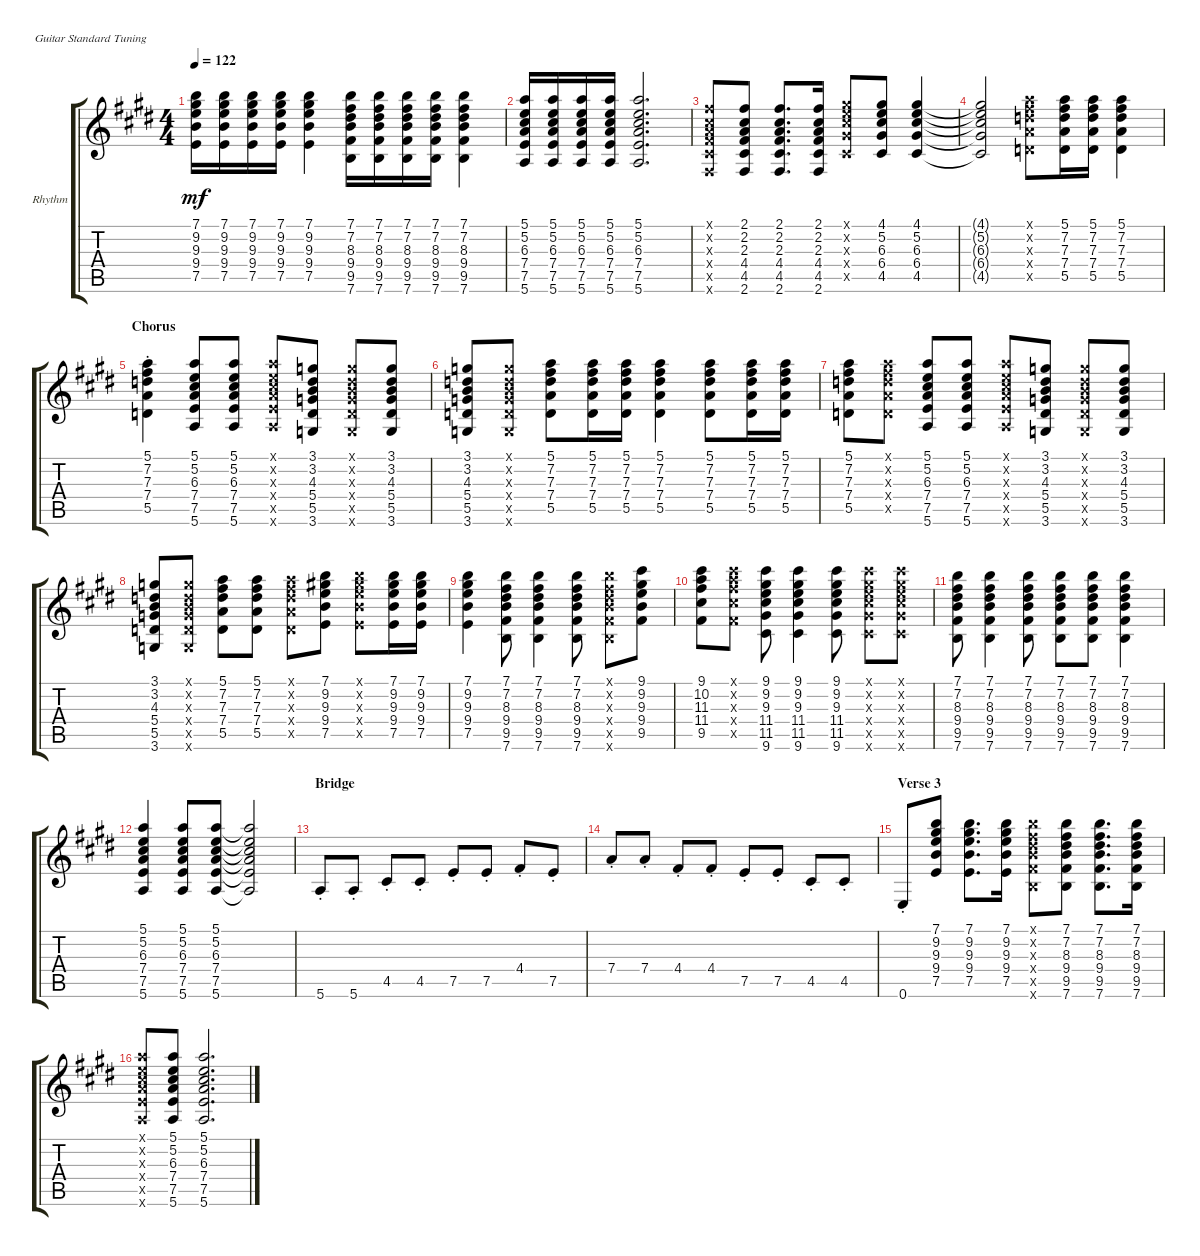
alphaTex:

\defaultSystemsLayout 4
\bracketExtendMode groupsimilarinstruments
\firstSystemTrackNameOrientation horizontal
\otherSystemsTrackNameOrientation horizontal
\track ("Rhythm Guitar (Frank Zappa)" "Rhythm") {instrument overdrivenguitar}
\staff {score tabs}
\tuning (E4 B3 G3 D3 A2 E2)
\ts (4 4)
\tempo 122
\clef g2
\ks e
(7.5 9.4 9.3 9.2 7.1).16{dy mf} (7.5 9.4 9.3 9.2 7.1).16 (7.5 9.4 9.3 9.2 7.1).16 (7.5 9.4 9.3 9.2 7.1).16 (7.5 9.4 9.3 9.2 7.1).4 (7.6 9.5 9.4 8.3 7.2 7.1).16 (7.6 9.5 9.4 8.3 7.2 7.1).16 (7.6 9.5 9.4 8.3 7.2 7.1).16 (7.6 9.5 9.4 8.3 7.2 7.1).16 (7.6 9.5 9.4 8.3 7.2 7.1).4 |
(5.6 7.5 7.4 6.3 5.2 5.1).16 (5.6 7.5 7.4 6.3 5.2 5.1).16 (5.6 7.5 7.4 6.3 5.2 5.1).16 (5.6 7.5 7.4 6.3 5.2 5.1).16 (5.6 7.5 7.4 6.3 5.2 5.1).2{d} |
(2.6{x} 4.5{x} 4.4{x} 2.3{x} 2.2{x} 2.1{x}).8 (2.6 4.5 4.4 2.3 2.2 2.1).8 (2.6 4.5 4.4 2.3 2.2 2.1).8{d} (2.6 4.5 4.4 2.3 2.2 2.1).16 (4.5{x} 6.4{x} 6.3{x} 5.2{x} 4.1{x}).8 (4.5 6.4 6.3 5.2 4.1).8 (4.5 6.4 6.3 5.2 4.1).4 |
(4.5{t} 6.4{t} 6.3{t} 5.2{t} 4.1{t}).2 (5.5{x} 7.4{x} 7.3{x} 7.2{x} 5.1{x}).8 (5.5 7.4 7.3 7.2 5.1).16 (5.5 7.4 7.3 7.2 5.1).16 (5.5 7.4 7.3 7.2 5.1).4 |
\section ("" "Chorus")
(5.5{st} 7.4{st} 7.3{st} 7.2{st} 5.1{st}).4 (5.6 7.5 7.4 6.3 5.2 5.1).8 (5.6 7.5 7.4 6.3 5.2 5.1).8 (5.6{x} 7.5{x} 7.4{x} 6.3{x} 5.2{x} 5.1{x}).8 (3.6 5.5 5.4 4.3 3.2 3.1).8 (3.6{x} 5.5{x} 5.4{x} 4.3{x} 3.2{x} 3.1{x}).8 (3.6 5.5 5.4 4.3 3.2 3.1).8 |
(3.6 5.5 5.4 4.3 3.2 3.1).8 (3.6{x} 5.5{x} 5.4{x} 4.3{x} 3.2{x} 3.1{x}).8 (5.5 7.4 7.3 7.2 5.1).8 (5.5 7.4 7.3 7.2 5.1).16 (5.5 7.4 7.3 7.2 5.1).16 (5.5 7.4 7.3 7.2 5.1).4 (5.5 7.4 7.3 7.2 5.1).8 (5.5 7.4 7.3 7.2 5.1).16 (5.5 7.4 7.3 7.2 5.1).16 |
(5.5 7.4 7.3 7.2 5.1).8 (5.5{x} 7.4{x} 7.3{x} 7.2{x} 5.1{x}).8 (5.6 7.5 7.4 6.3 5.2 5.1).8 (5.6 7.5 7.4 6.3 5.2 5.1).8 (5.6{x} 7.5{x} 7.4{x} 6.3{x} 5.2{x} 5.1{x}).8 (3.6 5.5 5.4 4.3 3.2 3.1).8 (3.6{x} 5.5{x} 5.4{x} 4.3{x} 3.2{x} 3.1{x}).8 (3.6 5.5 5.4 4.3 3.2 3.1).8 |
(3.6 5.5 5.4 4.3 3.2 3.1).8 (3.6{x} 5.5{x} 5.4{x} 4.3{x} 3.2{x} 3.1{x}).8 (5.5 7.4 7.3 7.2 5.1).8 (5.5 7.4 7.3 7.2 5.1).8 (5.5{x} 7.4{x} 7.3{x} 7.2{x} 5.1{x}).8 (7.5 9.4 9.3 9.2 7.1).8 (7.5{x} 9.4{x} 9.3{x} 9.2{x} 7.1{x}).8 (7.5 9.4 9.3 9.2 7.1).16 (7.5 9.4 9.3 9.2 7.1).16 |
(7.5 9.4 9.3 9.2 7.1).4 (7.6 9.5 9.4 8.3 7.2 7.1).8 (7.6 9.5 9.4 8.3 7.2 7.1).4 (7.6 9.5 9.4 8.3 7.2 7.1).8 (7.6{x} 9.5{x} 9.4{x} 8.3{x} 7.2{x} 7.1{x}).8 (9.5 9.4 9.3 9.2 9.1).8 |
(9.5 11.4 11.3 10.2 9.1).8 (9.5{x} 11.4{x} 11.3{x} 10.2{x} 9.1{x}).8 (9.6 11.5 11.4 9.3 9.2 9.1).8 (9.6 11.5 11.4 9.3 9.2 9.1).4 (9.6 11.5 11.4 9.3 9.2 9.1).8 (9.6{x} 11.5{x} 11.4{x} 9.3{x} 9.2{x} 9.1{x}).8 (9.6{x} 11.5{x} 11.4{x} 9.3{x} 9.2{x} 9.1{x}).8 |
(7.6 9.5 9.4 8.3 7.2 7.1).8 (7.6 9.5 9.4 8.3 7.2 7.1).4 (7.6 9.5 9.4 8.3 7.2 7.1).8 (7.6 9.5 9.4 8.3 7.2 7.1).8 (7.6 9.5 9.4 8.3 7.2 7.1).8 (7.6 9.5 9.4 8.3 7.2 7.1).4 |
(5.6 7.5 7.4 6.3 5.2 5.1).4 (5.6 7.5 7.4 6.3 5.2 5.1).8 (5.6 7.5 7.4 6.3 5.2 5.1).8 (5.6{t} 7.5{t} 7.4{t} 6.3{t} 5.2{t} 5.1{t}).2 |
\section ("" "Bridge")
5.6{st}.8 5.6{st}.8 4.5{st}.8 4.5{st}.8 7.5{st}.8 7.5{st}.8 4.4{st}.8 7.5{st}.8 |
7.4{st}.8 7.4{st}.8 4.4{st}.8 4.4{st}.8 7.5{st}.8 7.5{st}.8 4.5{st}.8 4.5{st}.8 |
\section ("" "Verse 3")
0.6{st}.8 (7.5 9.4 9.3 9.2 7.1).8 (7.5 9.4 9.3 9.2 7.1).8{d} (7.5 9.4 9.3 9.2 7.1).16 (7.6{x} 9.5{x} 9.4{x} 8.3{x} 7.2{x} 7.1{x}).8 (7.6 9.5 9.4 8.3 7.2 7.1).8 (7.6 9.5 9.4 8.3 7.2 7.1).8{d} (7.6 9.5 9.4 8.3 7.2 7.1).16 |
(5.6{x} 7.5{x} 7.4{x} 6.3{x} 5.2{x} 5.1{x}).8 (5.6 7.5 7.4 6.3 5.2 5.1).8 (5.6 7.5 7.4 6.3 5.2 5.1).2{d}
